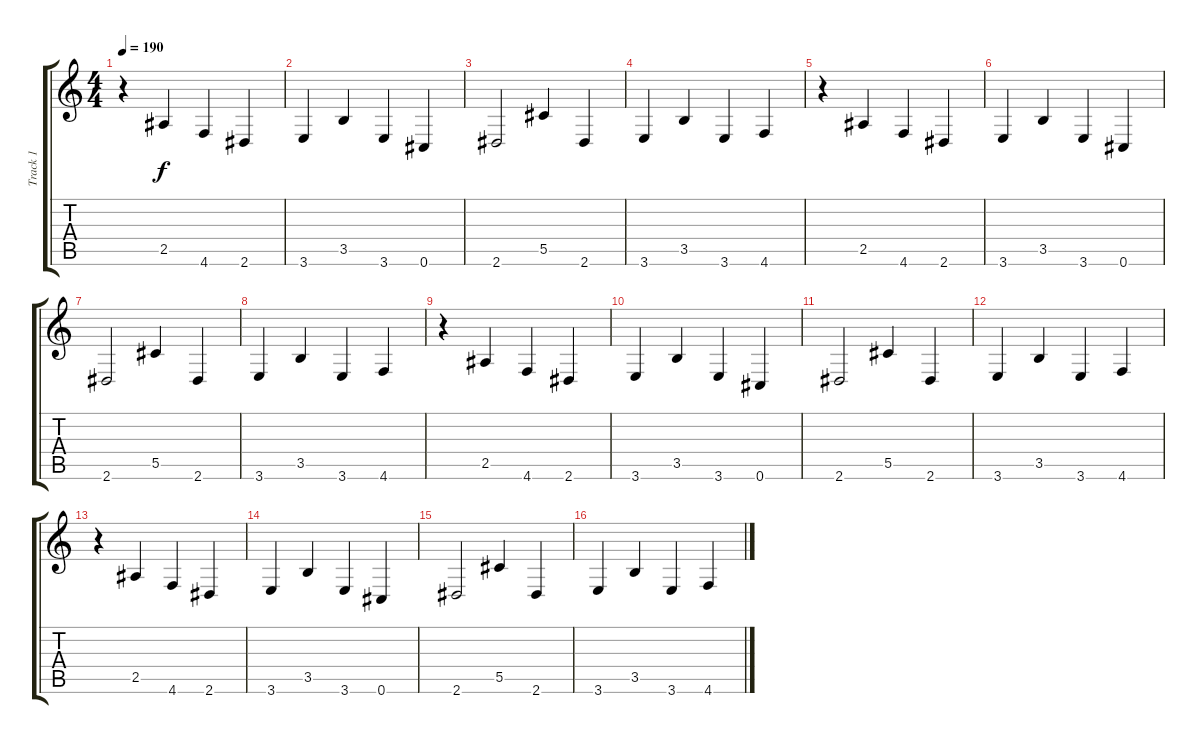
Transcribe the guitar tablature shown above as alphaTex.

\track ("Track 1" "Track 1") {instrument distortionguitar}
\staff {score tabs}
\tuning (E4 B3 G3 D3 Ab2 Db2) {hide}
\ts (4 4)
\tempo 190
\clef g2
\ks c
r.4{dy f} 2.5.4 4.6.4 2.6.4 |
3.6.4 3.5.4 3.6.4 0.6.4 |
2.6.2 5.5.4 2.6.4 |
3.6.4 3.5.4 3.6.4 4.6.4 |
r.4 2.5.4 4.6.4 2.6.4 |
3.6.4 3.5.4 3.6.4 0.6.4 |
2.6.2 5.5.4 2.6.4 |
3.6.4 3.5.4 3.6.4 4.6.4 |
r.4 2.5.4 4.6.4 2.6.4 |
3.6.4 3.5.4 3.6.4 0.6.4 |
2.6.2 5.5.4 2.6.4 |
3.6.4 3.5.4 3.6.4 4.6.4 |
r.4 2.5.4 4.6.4 2.6.4 |
3.6.4 3.5.4 3.6.4 0.6.4 |
2.6.2 5.5.4 2.6.4 |
3.6.4 3.5.4 3.6.4 4.6.4
